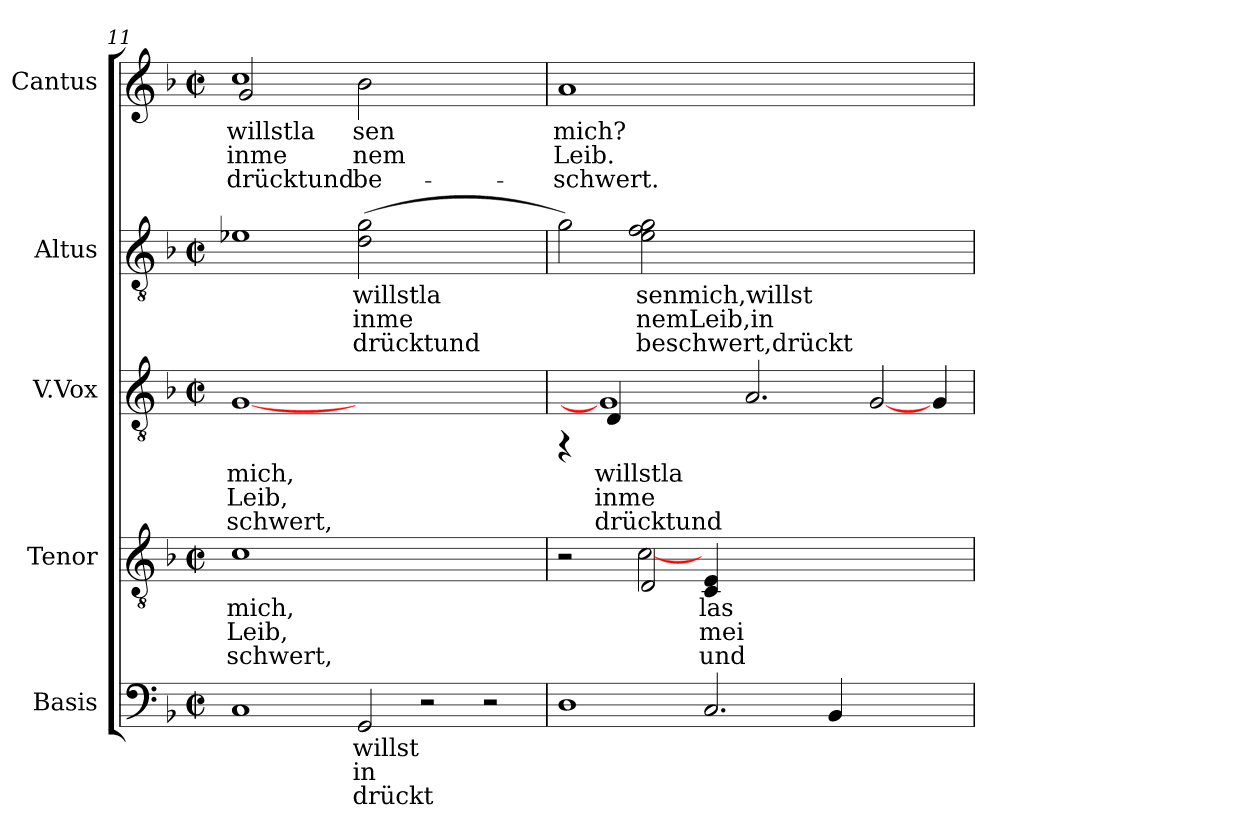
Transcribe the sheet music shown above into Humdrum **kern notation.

**kern	**text	**text	**text	**kern	**text	**text	**text	**kern	**text	**text	**text	**kern	**text	**text	**text	**kern	**text	**text	**text
*part5	*part5	*part5	*part5	*part4	*part4	*part4	*part4	*part3	*part3	*part3	*part3	*part2	*part2	*part2	*part2	*part1	*part1	*part1	*part1
*staff5	*staff5	*staff5	*staff5	*staff4	*staff4	*staff4	*staff4	*staff3	*staff3	*staff3	*staff3	*staff2	*staff2	*staff2	*staff2	*staff1	*staff1	*staff1	*staff1
*I"Basis	*	*	*	*I"Tenor	*	*	*	*I"V.Vox	*	*	*	*I"Altus	*	*	*	*I"Cantus	*	*	*
*I'B	*	*	*	*I'T	*	*	*	*	*	*	*	*I'A	*	*	*	*I'C	*	*	*
!!LO:PB:g=z
*clefF4	*	*	*	*clefGv2	*	*	*	*clefGv2	*	*	*	*clefGv2	*	*	*	*clefG2	*	*	*
*k[b-]	*	*	*	*k[b-]	*	*	*	*k[b-]	*	*	*	*k[b-]	*	*	*	*k[b-]	*	*	*
*F:	*	*	*	*F:	*	*	*	*F:	*	*	*	*F:	*	*	*	*F:	*	*	*
*M2/2	*	*	*	*M2/2	*	*	*	*M2/2	*	*	*	*M2/2	*	*	*	*M2/2	*	*	*
*met(c|)	*	*	*	*met(c|)	*	*	*	*met(c|)	*	*	*	*met(c|)	*	*	*	*met(c|)	*	*	*
=11	=11	=11	=11	=11	=11	=11	=11	=11	=11	=11	=11	=11	=11	=11	=11	=11	=11	=11	=11
!	!	!	!	!	!	!	!	!	!	!	!	!	!	!	!	!LO:TX:a:t=1 1	!	!	!
!	!	!	!	!	!LO:LY:b:cj	!LO:LY:b:cj	!LO:LY:b:cj	!	!LO:LY:b:cj	!LO:LY:b:cj	!LO:LY:b:cj	!	!	!	!	!	!LO:LY:b:cj	!LO:LY:b:cj	!LO:LY:b:cj
*	*	*	*	*	*	*	*	*	*	*	*	*	*	*	*	*^	*	*	*
1C	.	.	.	1c	-mich,	Leib,	schwert,	[1G	-mich,	Leib,	schwert,	1e-X	.	.	.	1cc	2g/	willstla	inme	drücktund
.	.	.	.	.	.	.	.	.	.	.	.	.	.	.	.	.	1ryy	.	.	.
!	!LO:LY:b:cj	!LO:LY:b:cj	!LO:LY:b:cj	!	!	!	!	!	!	!	!	!	!LO:LY:b:cj	!LO:LY:b:cj	!LO:LY:b:cj	!	!	!LO:LY:b:cj	!LO:LY:b:cj	!LO:LY:b:cj
2GG/	-willst	in	drückt	1.ryy	.	.	.	1.ryy	.	.	.	(>2d\ 2g\	-willstla	inme	drücktund	2b-\	.	sen	nem	be-
2r	.	.	.	.	.	.	.	.	.	.	.	1ryy	.	.	.	1ryy	1ryy	.	.	.
2r	.	.	.	.	.	.	.	.	.	.	.	.	.	.	.	.	.	.	.	.
*	*	*	*	*	*	*	*	*	*	*	*	*	*	*	*	*v	*v	*	*	*
=12	=12	=12	=12	=12	=12	=12	=12	=12	=12	=12	=12	=12	=12	=12	=12	=12	=12	=12	=12
*	*	*	*	*^	*	*	*	*^	*	*	*	*	*	*	*	*	*	*	*
!	!	!	!	!	!	!	!	!	!	!	!	!	!	!	!LO:LY:b:cj	!LO:LY:b:cj	!LO:LY:b:cj	!	!LO:LY:b:cj	!LO:LY:b:cj	!LO:LY:b:cj
1D	.	.	.	2r	2ryy	.	.	.	4rFF	4ryy	.	.	.	2g\)	.	.	.	1a	-mich?	Leib.	schwert.
!	!	!	!	!	!	!	!	!	!	!	!LO:LY:b:cj	!LO:LY:b:cj	!LO:LY:b:cj	!	!	!	!	!	!	!	!
.	.	.	.	.	.	.	.	.	1G]	4D/	willstla	inme	drücktund	.	.	.	.	.	.	.	.
!	!	!	!	!	!	!	!	!	!	!	!	!	!	!	!LO:LY:b:cj	!LO:LY:b:cj	!LO:LY:b:cj	!	!	!	!
.	.	.	.	2D/	[>2c\	.	.	.	.	1ryy	.	.	.	2f\ 2e\ 2g\	senmich,willst	nemLeib,in	beschwert,drückt-	.	.	.	.
!	!	!	!	!	!	!LO:LY:b:cj	!LO:LY:b:cj	!LO:LY:b:cj	!	!	!	!	!	!	!	!	!	!	!	!	!
2.C/	.	.	.	4E/ 4C/	1.ryy	las-	-mei-	-und	.	.	.	.	.	1..ryy	.	.	.	1..ryy	.	.	.
.	.	.	.	1.ryy	.	.	.	.	2.A/	.	.	.	.	.	.	.	.	.	.	.	.
.	.	.	.	.	.	.	.	.	.	1ryy	.	.	.	.	.	.	.	.	.	.	.
!	!LO:LY:b:cj	!LO:LY:b:cj	!LO:LY:b:cj	!	!	!	!	!	!	!	!	!	!	!	!	!	!	!	!	!	!
4BB-/	-	--	-	.	.	.	.	.	.	.	.	.	.	.	.	.	.	.	.	.	.
2.ryy	.	.	.	.	.	.	.	.	[<2G/	.	.	.	.	.	.	.	.	.	.	.	.
!	!	!	!	!	!	!	!	!	!	!	!LO:LY:b:cj	!LO:LY:b:cj	!LO:LY:b:cj	!	!	!	!	!	!	!	!
.	.	.	.	.	4ryy	.	.	.	4G/	4ryy	.	.	.	.	.	.	.	.	.	.	.
*	*	*	*	*v	*v	*	*	*	*	*	*	*	*	*	*	*	*	*	*	*	*
*	*	*	*	*	*	*	*	*v	*v	*	*	*	*	*	*	*	*	*	*	*
=	=	=	=	=	=	=	=	=	=	=	=	=	=	=	=	=	=	=	=
*-	*-	*-	*-	*-	*-	*-	*-	*-	*-	*-	*-	*-	*-	*-	*-	*-	*-	*-	*-
